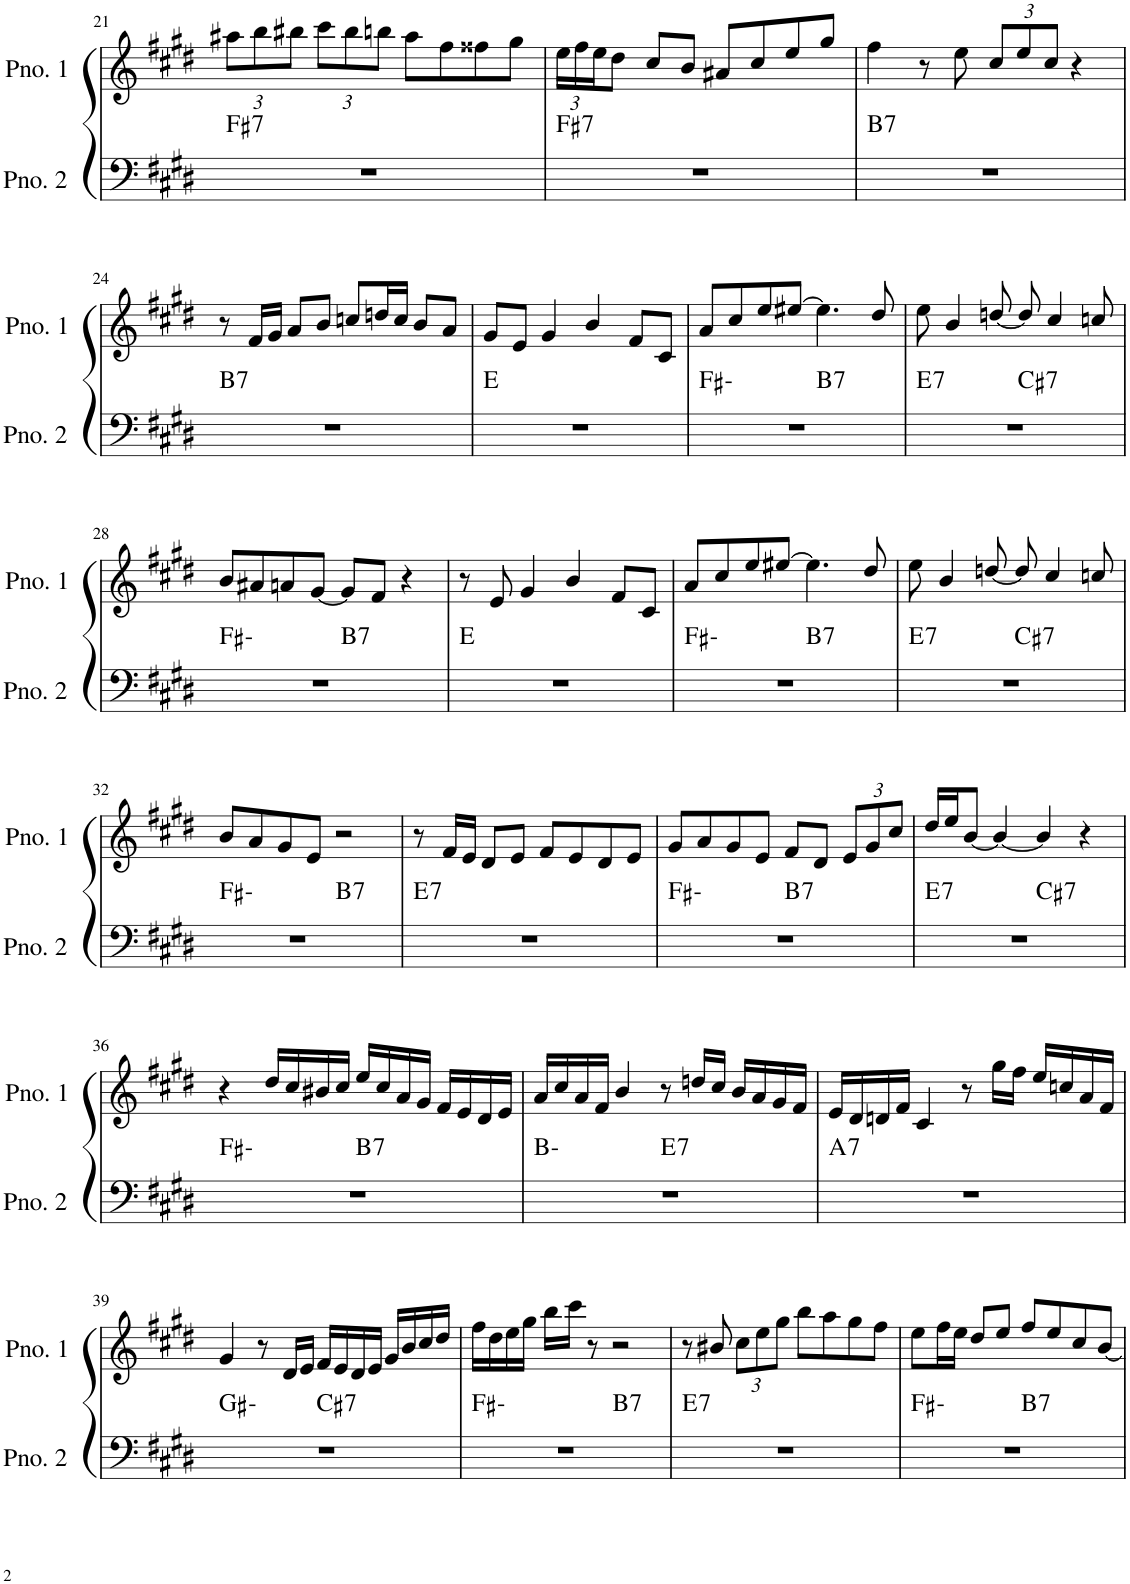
**kern	**harte	**kern
*part2	*part2	*part1
*staff2	*	*staff1
*I"ピアノ 2	*	*I"ピアノ 1
!!LO:PB:g=z
*clefF4	*	*clefG2
*k[f#c#g#d#]	*	*k[f#c#g#d#]
*M4/4	*	*M4/4
*	*	*Xbrackettup
=21	=21	=21
!	!LO:H:kt=7	!
1r	F#:7	12aa#X\L
.	.	12bb\
.	.	12bb#X\J
.	.	12ccc#\L
.	.	12bb#\
.	.	12bbn\J
.	.	8aa#\L
.	.	8ff#\
.	.	8ff##X\
.	.	8gg#\J
=22	=22	=22
!	!LO:H:kt=7	!
1r	F#:7	24ee\LL
.	.	24ff#\
.	.	24ee\J
.	.	8dd#\J
.	.	8cc#/L
.	.	8b/J
.	.	8a#X/L
.	.	8cc#/
.	.	8ee/
.	.	8gg#/J
=23	=23	=23
!	!LO:H:kt=7	!
1r	B:7	4ff#\
.	.	8r
.	.	8ee\
.	.	12cc#/L
.	.	12ee/
.	.	12cc#/J
.	.	4r
!!LO:LB:g=z
=24	=24	=24
!	!LO:H:kt=7	!
1r	B:7	8r
.	.	16f#/LL
.	.	16g#/JJ
.	.	8a/L
.	.	8b/J
.	.	8ccn/L
.	.	16ddn/L
.	.	16cc/JJ
.	.	8b/L
.	.	8a/J
=25	=25	=25
1r	E:maj	8g#/L
.	.	8e/J
.	.	4g#/
.	.	4b/
.	.	8f#/L
.	.	8c#/J
=26	=26	=26
*^	*	*
1r	2ryy	F#:min	8a/L
.	.	.	8cc#/
.	.	.	8ee/
.	.	.	[8ee#X/J
!	!	!LO:H:kt=7	!
.	2ryy	B:7	4.ee#\]
.	.	.	8dd#/
=27	=27	=27	=27
!	!	!LO:H:kt=7	!
1r	2ryy	E:7	8ee\
.	.	.	4b/
.	.	.	[8ddn/
!	!	!LO:H:kt=7	!
.	2ryy	C#:7	8dd/]
.	.	.	4cc#/
.	.	.	8ccn/
!!LO:LB:g=z
=28	=28	=28	=28
1r	2ryy	F#:min	8b/L
.	.	.	8a#X/
.	.	.	8an/
.	.	.	[8g#/J
!	!	!LO:H:kt=7	!
.	2ryy	B:7	8g#/L]
.	.	.	8f#/J
.	.	.	4r
*v	*v	*	*
=29	=29	=29
1r	E:maj	8r
.	.	8e/
.	.	4g#/
.	.	4b/
.	.	8f#/L
.	.	8c#/J
=30	=30	=30
*^	*	*
1r	2ryy	F#:min	8a/L
.	.	.	8cc#/
.	.	.	8ee/
.	.	.	[8ee#X/J
!	!	!LO:H:kt=7	!
.	2ryy	B:7	4.ee#\]
.	.	.	8dd#/
=31	=31	=31	=31
!	!	!LO:H:kt=7	!
1r	2ryy	E:7	8ee\
.	.	.	4b/
.	.	.	[8ddn/
!	!	!LO:H:kt=7	!
.	2ryy	C#:7	8dd/]
.	.	.	4cc#/
.	.	.	8ccn/
!!LO:LB:g=z
=32	=32	=32	=32
1r	2ryy	F#:min	8b/L
.	.	.	8a/
.	.	.	8g#/
.	.	.	8e/J
!	!	!LO:H:kt=7	!
.	2ryy	B:7	2r
=33	=33	=33	=33
!	!	!LO:H:kt=7	!
*v	*v	*	*
1r	E:7	8r
.	.	16f#/LL
.	.	16e/JJ
.	.	8d#/L
.	.	8e/J
.	.	8f#/L
.	.	8e/
.	.	8d#/
.	.	8e/J
=34	=34	=34
*^	*	*
1r	2ryy	F#:min	8g#/L
.	.	.	8a/
.	.	.	8g#/
.	.	.	8e/J
!	!	!LO:H:kt=7	!
.	2ryy	B:7	8f#/L
.	.	.	8d#/J
.	.	.	12e/L
.	.	.	12g#/
.	.	.	12cc#/J
=35	=35	=35	=35
!	!	!LO:H:kt=7	!
1r	2ryy	E:7	16dd#/LL
.	.	.	16ee/J
.	.	.	[8b/J
.	.	.	4b/_
!	!	!LO:H:kt=7	!
.	2ryy	C#:7	4b/]
.	.	.	4r
!!LO:LB:g=z
=36	=36	=36	=36
1r	2ryy	F#:min	4r
.	.	.	16dd#/LL
.	.	.	16cc#/
.	.	.	16b#X/
.	.	.	16cc#/JJ
!	!	!LO:H:kt=7	!
.	2ryy	B:7	16ee/LL
.	.	.	16cc#/
.	.	.	16a/
.	.	.	16g#/JJ
.	.	.	16f#/LL
.	.	.	16e/
.	.	.	16d#/
.	.	.	16e/JJ
=37	=37	=37	=37
1r	2ryy	B:min	16a/LL
.	.	.	16cc#/
.	.	.	16a/
.	.	.	16f#/JJ
.	.	.	4b/
!	!	!LO:H:kt=7	!
.	2ryy	E:7	8r
.	.	.	16ddn/LL
.	.	.	16cc#/JJ
.	.	.	16b/LL
.	.	.	16a/
.	.	.	16g#/
.	.	.	16f#/JJ
=38	=38	=38	=38
!	!	!LO:H:kt=7	!
*v	*v	*	*
1r	A:7	16e/LL
.	.	16d#/
.	.	16dn/
.	.	16f#/JJ
.	.	4c#/
.	.	8r
.	.	16gg#\LL
.	.	16ff#\JJ
.	.	16ee/LL
.	.	16ccn/
.	.	16a/
.	.	16f#/JJ
!!LO:LB:g=z
=39	=39	=39
*^	*	*
1r	2ryy	G#:min	4g#/
.	.	.	8r
.	.	.	16d#/LL
.	.	.	16e/JJ
!	!	!LO:H:kt=7	!
.	2ryy	C#:7	16f#/LL
.	.	.	16e/
.	.	.	16d#/
.	.	.	16e/JJ
.	.	.	16g#/LL
.	.	.	16b/
.	.	.	16cc#/
.	.	.	16dd#/JJ
=40	=40	=40	=40
1r	2ryy	F#:min	16ff#\LL
.	.	.	16dd#\
.	.	.	16ee\
.	.	.	16gg#\JJ
.	.	.	16bb\LL
.	.	.	16ccc#\JJ
.	.	.	8r
!	!	!LO:H:kt=7	!
.	2ryy	B:7	2r
=41	=41	=41	=41
!	!	!LO:H:kt=7	!
*v	*v	*	*
1r	E:7	8r
.	.	8b#X/
.	.	12cc#\L
.	.	12ee\
.	.	12gg#\J
.	.	8bb\L
.	.	8aa\
.	.	8gg#\
.	.	8ff#\J
=42	=42	=42
*^	*	*
1r	2ryy	F#:min	8ee\L
.	.	.	16ff#\L
.	.	.	16ee\JJ
.	.	.	8dd#/L
.	.	.	8ee/J
!	!	!LO:H:kt=7	!
.	2ryy	B:7	8ff#/L
.	.	.	8ee/
.	.	.	8cc#/
.	.	.	[8b/J
*v	*v	*	*
=	=	=
*-	*-	*-
